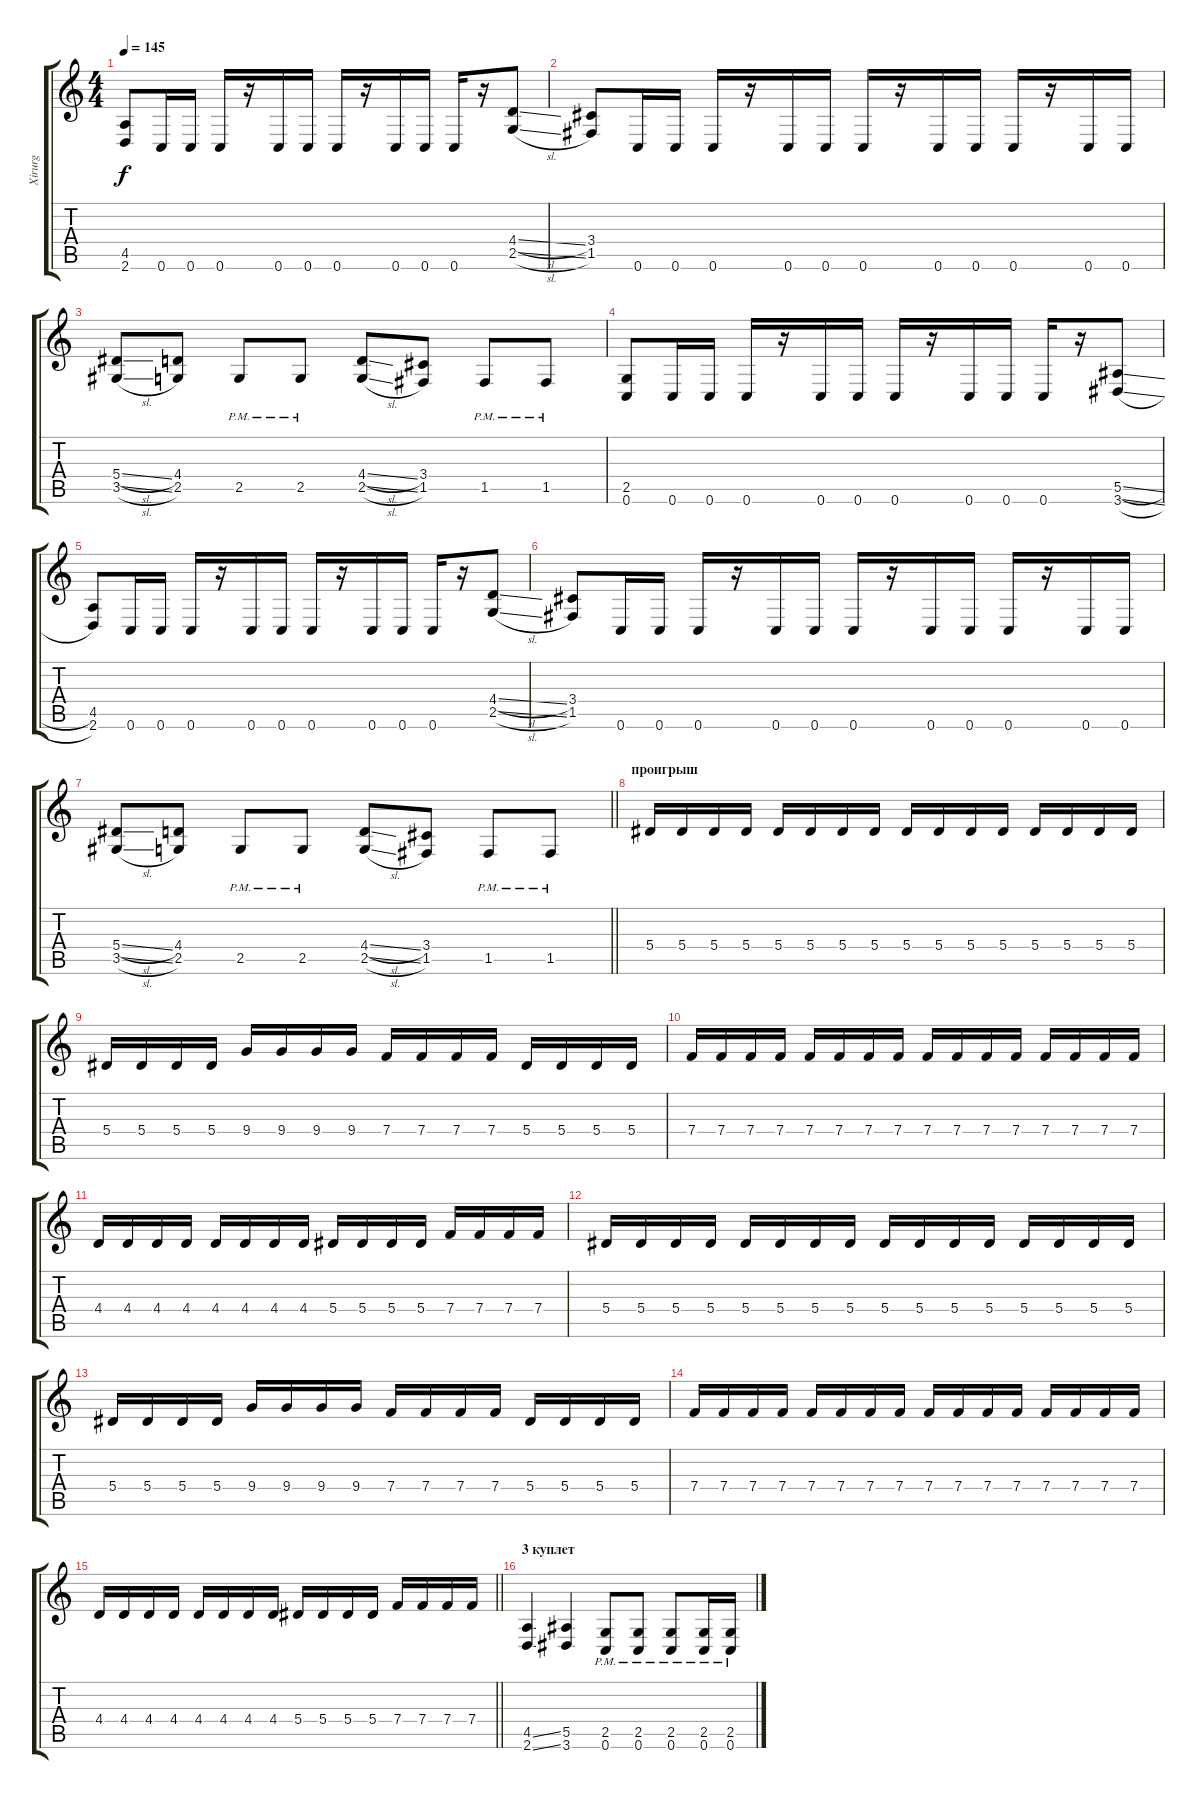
\track ("Xirurg" "Xirurg") {instrument distortionguitar}
\staff {score tabs}
\tuning (C4 G3 Eb3 Bb2 F2 C2) {hide}
\ts (4 4)
\tempo 145
\clef g2
\ks c
(4.5 2.6).8{dy f} 0.6.16 0.6.16 0.6.16 r.16 0.6.16 0.6.16 0.6.16 r.16 0.6.16 0.6.16 0.6.16 r.16 (4.4{sl} 2.5{sl}).8 |
(3.4 1.5).8 0.6.16 0.6.16 0.6.16 r.16 0.6.16 0.6.16 0.6.16 r.16 0.6.16 0.6.16 0.6.16 r.16 0.6.16 0.6.16 |
(5.4{sl} 3.5{sl}).8 (4.4 2.5).8 2.5{pm}.8 2.5{pm}.8 (4.4{sl} 2.5{sl}).8 (3.4 1.5).8 1.5{pm}.8 1.5{pm}.8 |
(2.5 0.6).8 0.6.16 0.6.16 0.6.16 r.16 0.6.16 0.6.16 0.6.16 r.16 0.6.16 0.6.16 0.6.16 r.16 (5.5{sl} 3.6{sl}).8 |
(4.5 2.6).8 0.6.16 0.6.16 0.6.16 r.16 0.6.16 0.6.16 0.6.16 r.16 0.6.16 0.6.16 0.6.16 r.16 (4.4{sl} 2.5{sl}).8 |
(3.4 1.5).8 0.6.16 0.6.16 0.6.16 r.16 0.6.16 0.6.16 0.6.16 r.16 0.6.16 0.6.16 0.6.16 r.16 0.6.16 0.6.16 |
\barLineRight lightlight
(5.4{sl} 3.5{sl}).8 (4.4 2.5).8 2.5{pm}.8 2.5{pm}.8 (4.4{sl} 2.5{sl}).8 (3.4 1.5).8 1.5{pm}.8 1.5{pm}.8 |
\section ("" "проигрыш")
5.4.16 5.4.16 5.4.16 5.4.16 5.4.16 5.4.16 5.4.16 5.4.16 5.4.16 5.4.16 5.4.16 5.4.16 5.4.16 5.4.16 5.4.16 5.4.16 |
5.4.16 5.4.16 5.4.16 5.4.16 9.4.16 9.4.16 9.4.16 9.4.16 7.4.16 7.4.16 7.4.16 7.4.16 5.4.16 5.4.16 5.4.16 5.4.16 |
7.4.16 7.4.16 7.4.16 7.4.16 7.4.16 7.4.16 7.4.16 7.4.16 7.4.16 7.4.16 7.4.16 7.4.16 7.4.16 7.4.16 7.4.16 7.4.16 |
4.4.16 4.4.16 4.4.16 4.4.16 4.4.16 4.4.16 4.4.16 4.4.16 5.4.16 5.4.16 5.4.16 5.4.16 7.4.16 7.4.16 7.4.16 7.4.16 |
5.4.16 5.4.16 5.4.16 5.4.16 5.4.16 5.4.16 5.4.16 5.4.16 5.4.16 5.4.16 5.4.16 5.4.16 5.4.16 5.4.16 5.4.16 5.4.16 |
5.4.16 5.4.16 5.4.16 5.4.16 9.4.16 9.4.16 9.4.16 9.4.16 7.4.16 7.4.16 7.4.16 7.4.16 5.4.16 5.4.16 5.4.16 5.4.16 |
7.4.16 7.4.16 7.4.16 7.4.16 7.4.16 7.4.16 7.4.16 7.4.16 7.4.16 7.4.16 7.4.16 7.4.16 7.4.16 7.4.16 7.4.16 7.4.16 |
\barLineRight lightlight
4.4.16 4.4.16 4.4.16 4.4.16 4.4.16 4.4.16 4.4.16 4.4.16 5.4.16 5.4.16 5.4.16 5.4.16 7.4.16 7.4.16 7.4.16 7.4.16 |
\section ("" "3 куплет")
(4.5{ss} 2.6{ss}).4 (5.5 3.6).4 (2.5{pm} 0.6{pm}).8 (2.5{pm} 0.6{pm}).8 (2.5{pm} 0.6{pm}).8 (2.5{pm} 0.6{pm}).16 (2.5{pm} 0.6{pm}).16
